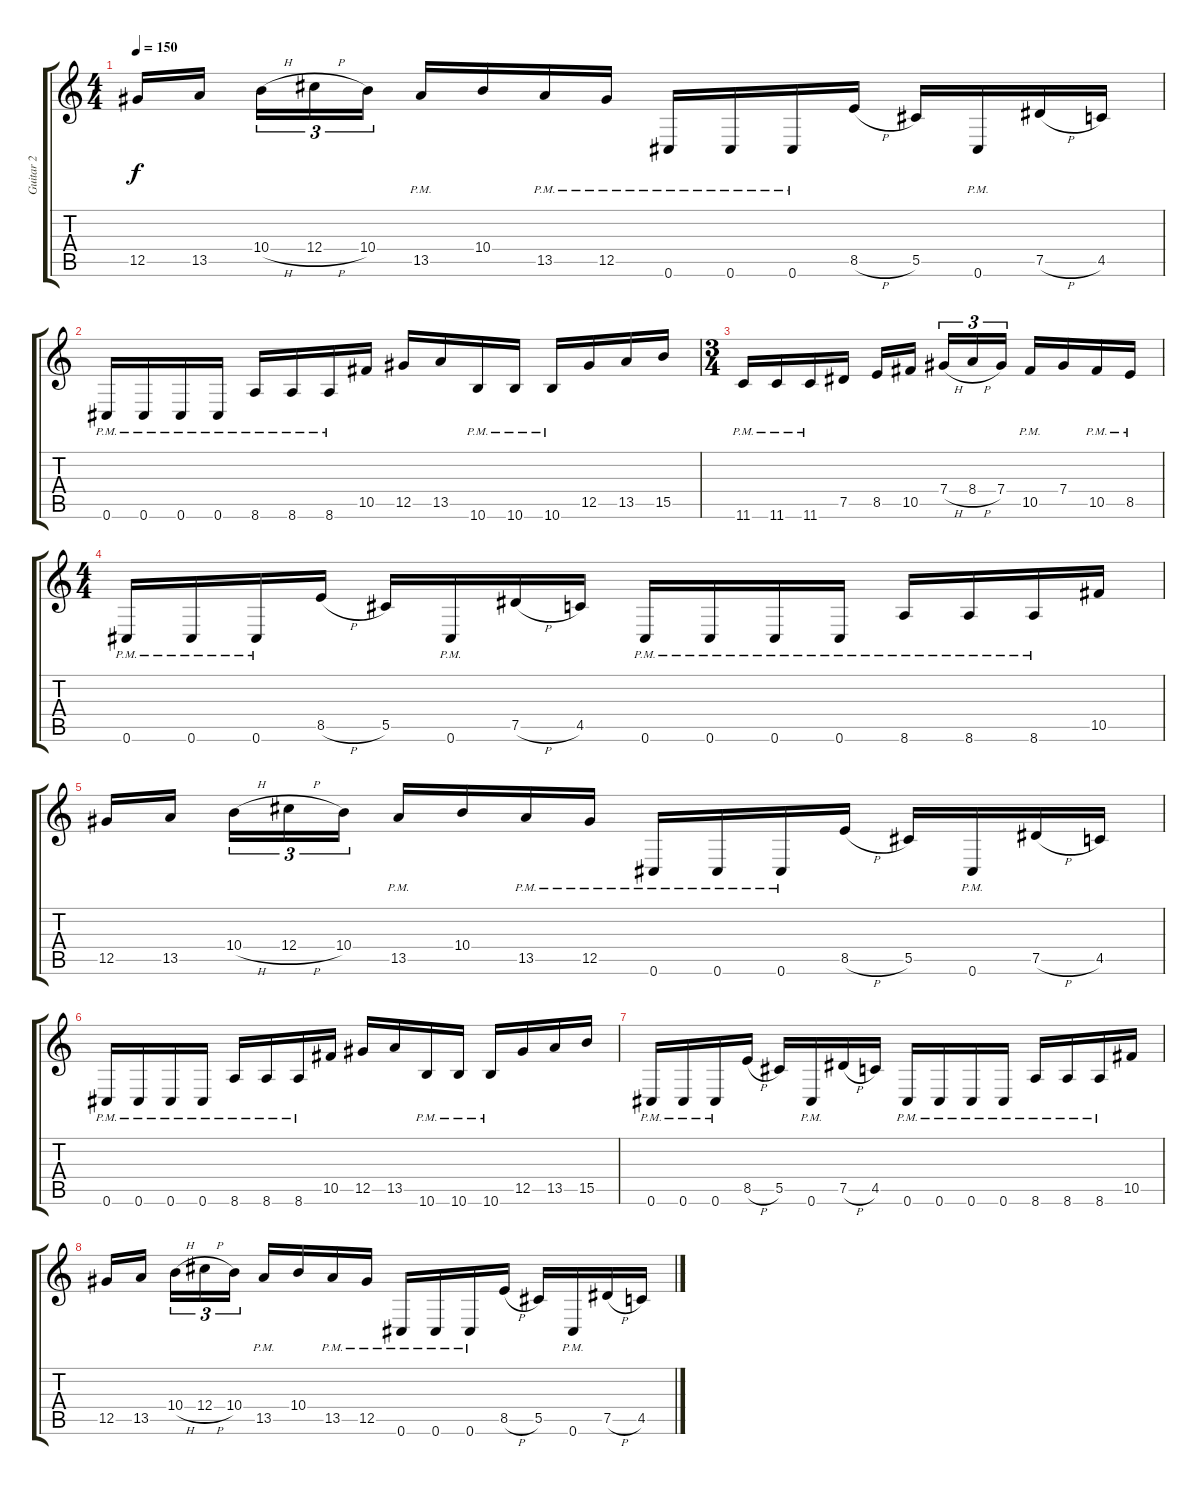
\track ("Guitar 2" "Guitar 2") {instrument distortionguitar}
\staff {score tabs}
\tuning (Eb4 Bb3 Gb3 Db3 Ab2 Db2) {hide}
\ts (4 4)
\tempo 150
\clef g2
\ks c
12.5.16{dy f} 13.5.16{beam splitsecondary} 10.4{h}.16{tu (3 2)} 12.4{h}.16{tu (3 2)} 10.4.16{tu (3 2)} 13.5{pm}.16 10.4.16 13.5{pm}.16 12.5{pm}.16 0.6{pm}.16 0.6{pm}.16 0.6{pm}.16 8.5{h}.16 5.5.16 0.6{pm}.16 7.5{h}.16 4.5.16 |
0.6{pm}.16 0.6{pm}.16 0.6{pm}.16 0.6{pm}.16 8.6{pm}.16 8.6{pm}.16 8.6{pm}.16 10.5.16 12.5.16 13.5.16 10.6{pm}.16 10.6{pm}.16 10.6{pm}.16 12.5.16 13.5.16 15.5.16 |
\ts (3 4)
11.6{pm}.16 11.6{pm}.16 11.6{pm}.16 7.5.16 8.5.16 10.5.16{beam splitsecondary} 7.4{h}.16{tu (3 2)} 8.4{h}.16{tu (3 2)} 7.4.16{tu (3 2)} 10.5{pm}.16 7.4.16 10.5{pm}.16 8.5{pm}.16 |
\ts (4 4)
0.6{pm}.16 0.6{pm}.16 0.6{pm}.16 8.5{h}.16 5.5.16 0.6{pm}.16 7.5{h}.16 4.5.16 0.6{pm}.16 0.6{pm}.16 0.6{pm}.16 0.6{pm}.16 8.6{pm}.16 8.6{pm}.16 8.6{pm}.16 10.5.16 |
12.5.16 13.5.16{beam splitsecondary} 10.4{h}.16{tu (3 2)} 12.4{h}.16{tu (3 2)} 10.4.16{tu (3 2)} 13.5{pm}.16 10.4.16 13.5{pm}.16 12.5{pm}.16 0.6{pm}.16 0.6{pm}.16 0.6{pm}.16 8.5{h}.16 5.5.16 0.6{pm}.16 7.5{h}.16 4.5.16 |
0.6{pm}.16 0.6{pm}.16 0.6{pm}.16 0.6{pm}.16 8.6{pm}.16 8.6{pm}.16 8.6{pm}.16 10.5.16 12.5.16 13.5.16 10.6{pm}.16 10.6{pm}.16 10.6{pm}.16 12.5.16 13.5.16 15.5.16 |
0.6{pm}.16 0.6{pm}.16 0.6{pm}.16 8.5{h}.16 5.5.16 0.6{pm}.16 7.5{h}.16 4.5.16 0.6{pm}.16 0.6{pm}.16 0.6{pm}.16 0.6{pm}.16 8.6{pm}.16 8.6{pm}.16 8.6{pm}.16 10.5.16 |
12.5.16 13.5.16{beam splitsecondary} 10.4{h}.16{tu (3 2)} 12.4{h}.16{tu (3 2)} 10.4.16{tu (3 2)} 13.5{pm}.16 10.4.16 13.5{pm}.16 12.5{pm}.16 0.6{pm}.16 0.6{pm}.16 0.6{pm}.16 8.5{h}.16 5.5.16 0.6{pm}.16 7.5{h}.16 4.5.16
